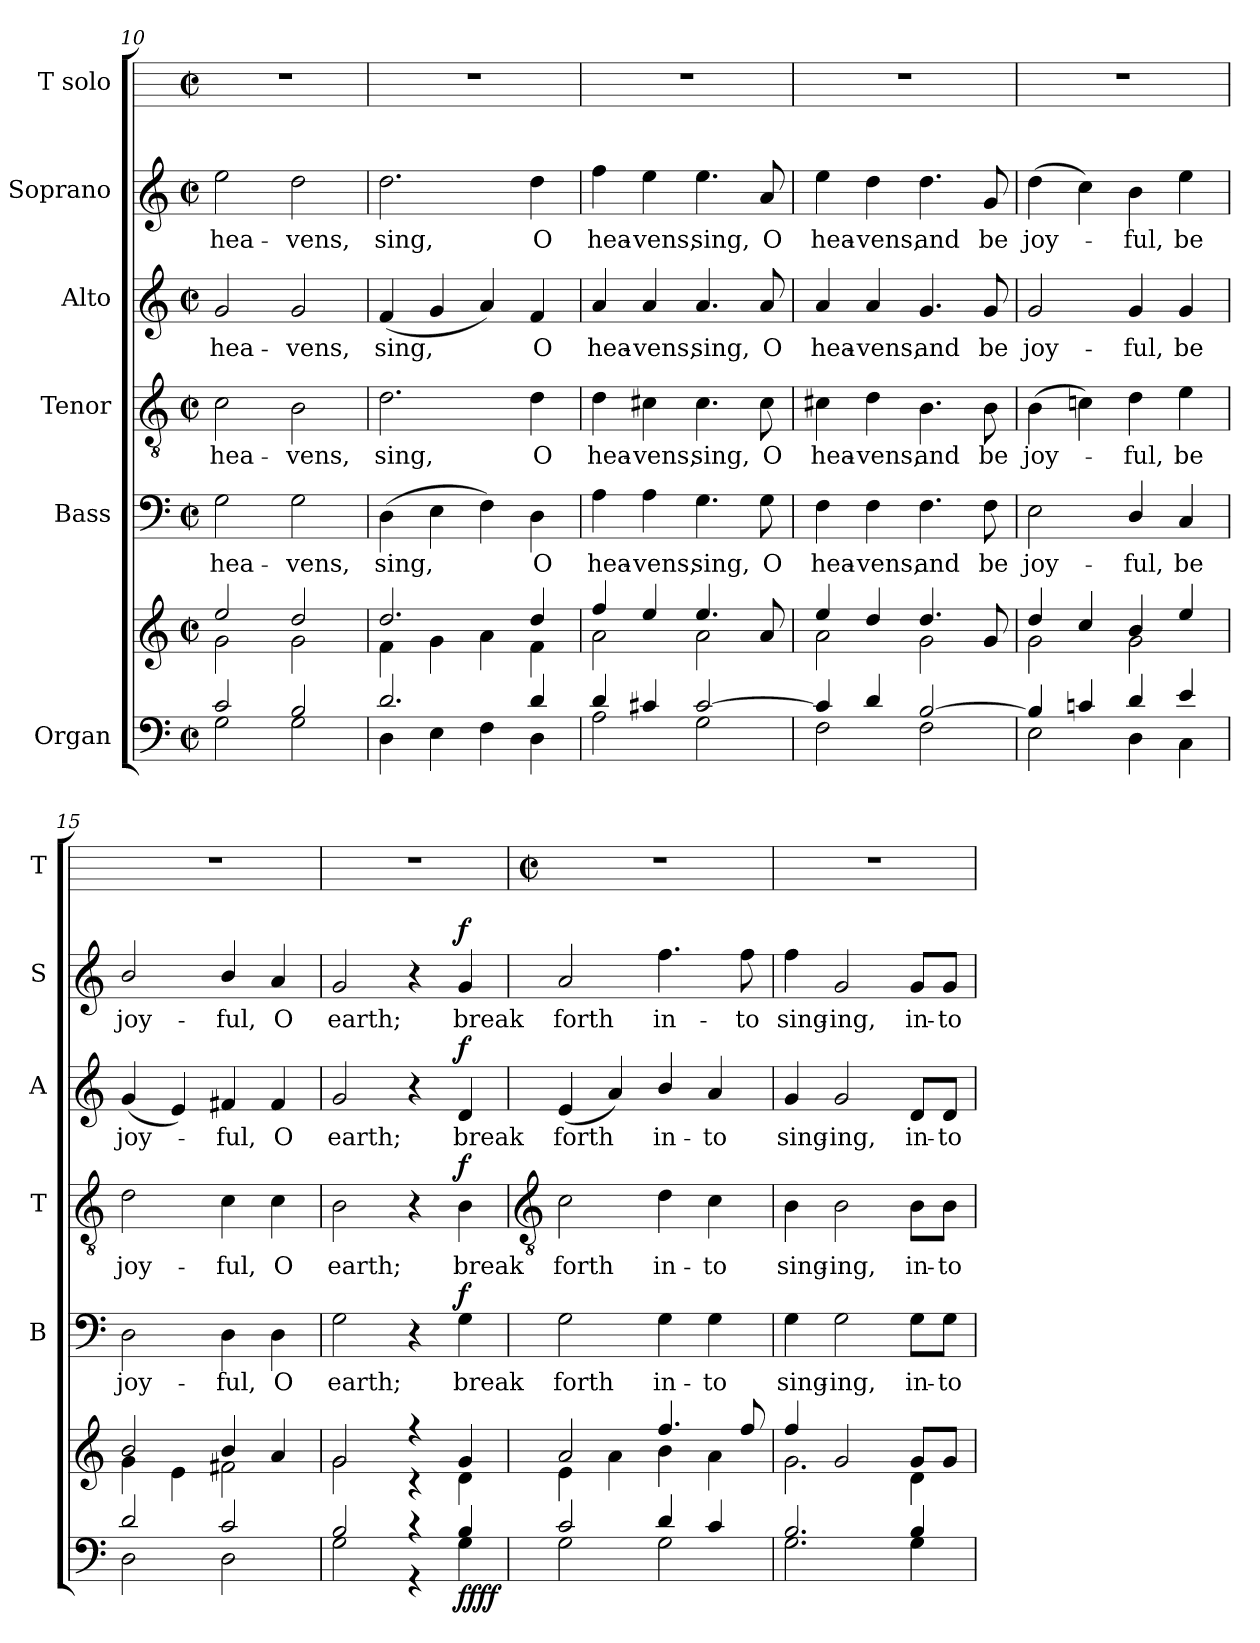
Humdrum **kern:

**kern	**kern	**dynam	**kern	**text	**dynam	**kern	**text	**dynam	**kern	**text	**dynam	**kern	**text	**dynam	**kern
*part6	*part6	*part6	*part5	*part5	*part5	*part4	*part4	*part4	*part3	*part3	*part3	*part2	*part2	*part2	*part1
*staff7	*staff6	*staff6/7	*staff5	*staff5	*staff5	*staff4	*staff4	*staff4	*staff3	*staff3	*staff3	*staff2	*staff2	*staff2	*staff1
*I"Organ	*	*	*I"Bass	*	*	*I"Tenor	*	*	*I"Alto	*	*	*I"Soprano	*	*	*I"T solo
*	*	*	*I'B	*	*	*I'T	*	*	*I'A	*	*	*I'S	*	*	*I'T
!!LO:LB:g=z
*clefF4	*clefG2	*	*clefF4	*	*	*clefGv2	*	*	*clefG2	*	*	*clefG2	*	*	*
*k[]	*k[]	*	*k[]	*	*	*k[]	*	*	*k[]	*	*	*k[]	*	*	*
*C:	*C:	*	*C:	*	*	*C:	*	*	*C:	*	*	*C:	*	*	*
*M2/2	*M2/2	*	*M2/2	*	*	*M2/2	*	*	*M2/2	*	*	*M2/2	*	*	*M2/2
*met(c|)	*met(c|)	*	*met(c|)	*	*	*met(c|)	*	*	*met(c|)	*	*	*met(c|)	*	*	*met(c|)
=10	=10	=10	=10	=10	=10	=10	=10	=10	=10	=10	=10	=10	=10	=10	=10
*^	*^	*	*	*	*	*	*	*	*	*	*	*	*	*	*
!	!	!	!	!	!	!LO:LY:b	!	!	!LO:LY:b	!	!	!LO:LY:b	!	!	!LO:LY:b	!	!
2c/	2G\	2ee/	2g\	.	2G	hea-	.	2c	hea-	.	2g	hea-	.	2ee	hea-	.	1r
!	!	!	!	!	!	!LO:LY:b	!	!	!LO:LY:b	!	!	!LO:LY:b	!	!	!LO:LY:b	!	!
2B/	2G\	2dd/	2g\	.	2G	-vens,	.	2B	-vens,	.	2g	-vens,	.	2dd	-vens,	.	.
=11	=11	=11	=11	=11	=11	=11	=11	=11	=11	=11	=11	=11	=11	=11	=11	=11	=11
!	!	!	!	!	!	!LO:LY:b	!	!	!LO:LY:b	!	!	!LO:LY:b	!	!	!LO:LY:b	!	!
2.d/	4D\	2.dd/	4f\	.	(>4D	sing,	.	2.d	sing,	.	(<4f	sing,	.	2.dd	sing,	.	1r
.	4E\	.	4g\	.	4E	.	.	.	.	.	4g	.	.	.	.	.	.
.	4F\	.	4a\	.	4F)	.	.	.	.	.	4a)	.	.	.	.	.	.
!	!	!	!	!	!	!LO:LY:b	!	!	!LO:LY:b	!	!	!LO:LY:b	!	!	!LO:LY:b	!	!
4d/	4D\	4dd/	4f\	.	4D	O	.	4d	O	.	4f	O	.	4dd	O	.	.
=12	=12	=12	=12	=12	=12	=12	=12	=12	=12	=12	=12	=12	=12	=12	=12	=12	=12
!	!	!	!	!	!	!LO:LY:b	!	!	!LO:LY:b	!	!	!LO:LY:b	!	!	!LO:LY:b	!	!
4d/	2A\	4ff/	2a\	.	4A	hea-	.	4d	hea-	.	4a	hea-	.	4ff	hea-	.	1r
!	!	!	!	!	!	!LO:LY:b	!	!	!LO:LY:b	!	!	!LO:LY:b	!	!	!LO:LY:b	!	!
4c#X/	.	4ee/	.	.	4A	-vens,	.	4c#X	-vens,	.	4a	-vens,	.	4ee	-vens,	.	.
!	!	!	!	!	!	!LO:LY:b	!	!	!LO:LY:b	!	!	!LO:LY:b	!	!	!LO:LY:b	!	!
[2c#/	2G\	4.ee/	2a\	.	4.G	sing,	.	4.c#	sing,	.	4.a	sing,	.	4.ee	sing,	.	.
!	!	!	!	!	!	!LO:LY:b	!	!	!LO:LY:b	!	!	!LO:LY:b	!	!	!LO:LY:b	!	!
.	.	8a/	.	.	8G	O	.	8c#	O	.	8a	O	.	8a	O	.	.
=13	=13	=13	=13	=13	=13	=13	=13	=13	=13	=13	=13	=13	=13	=13	=13	=13	=13
!	!	!	!	!	!	!LO:LY:b	!	!	!LO:LY:b	!	!	!LO:LY:b	!	!	!LO:LY:b	!	!
4c#/]	2F\	4ee/	2a\	.	4F	hea-	.	4c#X	hea-	.	4a	hea-	.	4ee	hea-	.	1r
!	!	!	!	!	!	!LO:LY:b	!	!	!LO:LY:b	!	!	!LO:LY:b	!	!	!LO:LY:b	!	!
4d/	.	4dd/	.	.	4F	-vens,	.	4d	-vens,	.	4a	-vens,	.	4dd	-vens,	.	.
!	!	!	!	!	!	!LO:LY:b	!	!	!LO:LY:b	!	!	!LO:LY:b	!	!	!LO:LY:b	!	!
[2B/	2F\	4.dd/	2g\	.	4.F	and	.	4.B	and	.	4.g	and	.	4.dd	and	.	.
!	!	!	!	!	!	!LO:LY:b	!	!	!LO:LY:b	!	!	!LO:LY:b	!	!	!LO:LY:b	!	!
.	.	8g/	.	.	8F	be	.	8B	be	.	8g	be	.	8g	be	.	.
=14	=14	=14	=14	=14	=14	=14	=14	=14	=14	=14	=14	=14	=14	=14	=14	=14	=14
!	!	!	!	!	!	!LO:LY:b	!	!	!LO:LY:b	!	!	!LO:LY:b	!	!	!LO:LY:b	!	!
4B/]	2E\	4dd/	2g\	.	2E	joy-	.	(>4B	joy-	.	2g	joy-	.	(>4dd	joy-	.	1r
4cn/	.	4cc/	.	.	.	.	.	4cn)	.	.	.	.	.	4cc)	.	.	.
!	!	!	!	!	!	!LO:LY:b	!	!	!LO:LY:b	!	!	!LO:LY:b	!	!	!LO:LY:b	!	!
4d/	4D\	4b/	2g\	.	4D/	-ful,	.	4d	ful,	.	4g	-ful,	.	4b	ful,	.	.
!	!	!	!	!	!	!LO:LY:b	!	!	!LO:LY:b	!	!	!LO:LY:b	!	!	!LO:LY:b	!	!
4e/	4C\	4ee/	.	.	4C	be	.	4e	be	.	4g	be	.	4ee	be	.	.
=15	=15	=15	=15	=15	=15	=15	=15	=15	=15	=15	=15	=15	=15	=15	=15	=15	=15
!	!	!	!	!	!	!LO:LY:b	!	!	!LO:LY:b	!	!	!LO:LY:b	!	!	!LO:LY:b	!	!
2d/	2D\	2b/	4g\	.	2D\	joy-	.	2d\	joy-	.	(<4g/	joy-	.	2b/	joy-	.	1r
.	.	.	4e\	.	.	.	.	.	.	.	4e)	.	.	.	.	.	.
!	!	!	!	!	!	!LO:LY:b	!	!	!LO:LY:b	!	!	!LO:LY:b	!	!	!LO:LY:b	!	!
2c/	2D\	4b/	2f#X\	.	4D\	-ful,	.	4c\	-ful,	.	4f#X/	ful,	.	4b/	-ful,	.	.
!	!	!	!	!	!	!LO:LY:b	!	!	!LO:LY:b	!	!	!LO:LY:b	!	!	!LO:LY:b	!	!
.	.	4a/	.	.	4D	O	.	4c	O	.	4f#	O	.	4a	O	.	.
=16	=16	=16	=16	=16	=16	=16	=16	=16	=16	=16	=16	=16	=16	=16	=16	=16	=16
!	!	!	!	!	!	!LO:LY:b	!	!	!LO:LY:b	!	!	!LO:LY:b	!	!	!LO:LY:b	!	!
2B/	2G\	2g/	2g\	.	2G	earth;	.	2B	earth;	.	2g	earth;	.	2g	earth;	.	1r
4r	4r	4r	4r	.	4r	.	.	4r	.	.	4r	.	.	4r	.	.	.
!	!	!	!	!LO:DY:b=2	!	!LO:LY:b	!	!	!LO:LY:b	!	!	!LO:LY:b	!	!	!LO:LY:b	!	!
!	!	!	!	!LO:DY:n=1:b=2	!	!	!	!	!	!	!	!	!	!	!	!	!
!	!	!	!	!LO:DY:n=2:b	!	!	!	!	!	!	!	!	!	!	!	!	!
!	!	!	!	!LO:DY:n=3:b	!	!	!LO:DY:b	!	!	!LO:DY:b	!	!	!LO:DY:b	!	!	!LO:DY:b	!
4B/	4G\	4g/	4d\	f f f f	4G	break	f	4B	break	f	4d	break	f	4g	break	f	.
!!LO:LB:g=z
=17	=17	=17	=17	=17	=17	=17	=17	=17	=17	=17	=17	=17	=17	=17	=17	=17	=17
*	*	*	*	*	*	*	*	*clefGv2	*	*	*	*	*	*	*	*	*
*	*	*	*	*	*	*	*	*	*	*	*	*	*	*	*	*	*M2/2
*	*	*	*	*	*	*	*	*	*	*	*	*	*	*	*	*	*met(c|)
!	!	!	!	!	!	!LO:LY:b	!	!	!LO:LY:b	!	!	!LO:LY:b	!	!	!LO:LY:b	!	!
2c/	2G\	2a/	4e\	.	2G	forth	.	2c	forth	.	(<4e	forth	.	2a	forth	.	1r
.	.	.	4a\	.	.	.	.	.	.	.	4a)	.	.	.	.	.	.
!	!	!	!	!	!	!LO:LY:b	!	!	!LO:LY:b	!	!	!LO:LY:b	!	!	!LO:LY:b	!	!
4d/	2G\	4.ff/	4b\	.	4G	in-	.	4d	in-	.	4b/	in-	.	4.ff	in-	.	.
!	!	!	!	!	!	!LO:LY:b	!	!	!LO:LY:b	!	!	!LO:LY:b	!	!	!	!	!
4c/	.	.	4a\	.	4G	-to	.	4c	-to	.	4a	-to	.	.	.	.	.
!	!	!	!	!	!	!	!	!	!	!	!	!	!	!	!LO:LY:b	!	!
.	.	8ff/	.	.	.	.	.	.	.	.	.	.	.	8ff	-to	.	.
=18	=18	=18	=18	=18	=18	=18	=18	=18	=18	=18	=18	=18	=18	=18	=18	=18	=18
!	!	!	!	!	!	!LO:LY:b	!	!	!LO:LY:b	!	!	!LO:LY:b	!	!	!LO:LY:b	!	!
2.B/	2.G\	4ff/	2.g\	.	4G	sing-	.	4B	sing-	.	4g	sing-	.	4ff	sing-	.	1r
!	!	!	!	!	!	!LO:LY:b	!	!	!LO:LY:b	!	!	!LO:LY:b	!	!	!LO:LY:b	!	!
.	.	2g/	.	.	2G	-ing,	.	2B	-ing,	.	2g	-ing,	.	2g	-ing,	.	.
!	!	!	!	!	!	!LO:LY:b	!	!	!LO:LY:b	!	!	!LO:LY:b	!	!	!LO:LY:b	!	!
4B/	4G\	8g/L	4d\	.	8G\L	in-	.	8B\L	in-	.	8d/L	in-	.	8g/L	in-	.	.
!	!	!	!	!	!	!LO:LY:b	!	!	!LO:LY:b	!	!	!LO:LY:b	!	!	!LO:LY:b	!	!
.	.	8g/J	.	.	8G\J	-to	.	8B\J	-to	.	8d/J	-to	.	8g/J	-to	.	.
*v	*v	*	*	*	*	*	*	*	*	*	*	*	*	*	*	*	*
*	*v	*v	*	*	*	*	*	*	*	*	*	*	*	*	*	*
=	=	=	=	=	=	=	=	=	=	=	=	=	=	=	=
*-	*-	*-	*-	*-	*-	*-	*-	*-	*-	*-	*-	*-	*-	*-	*-
